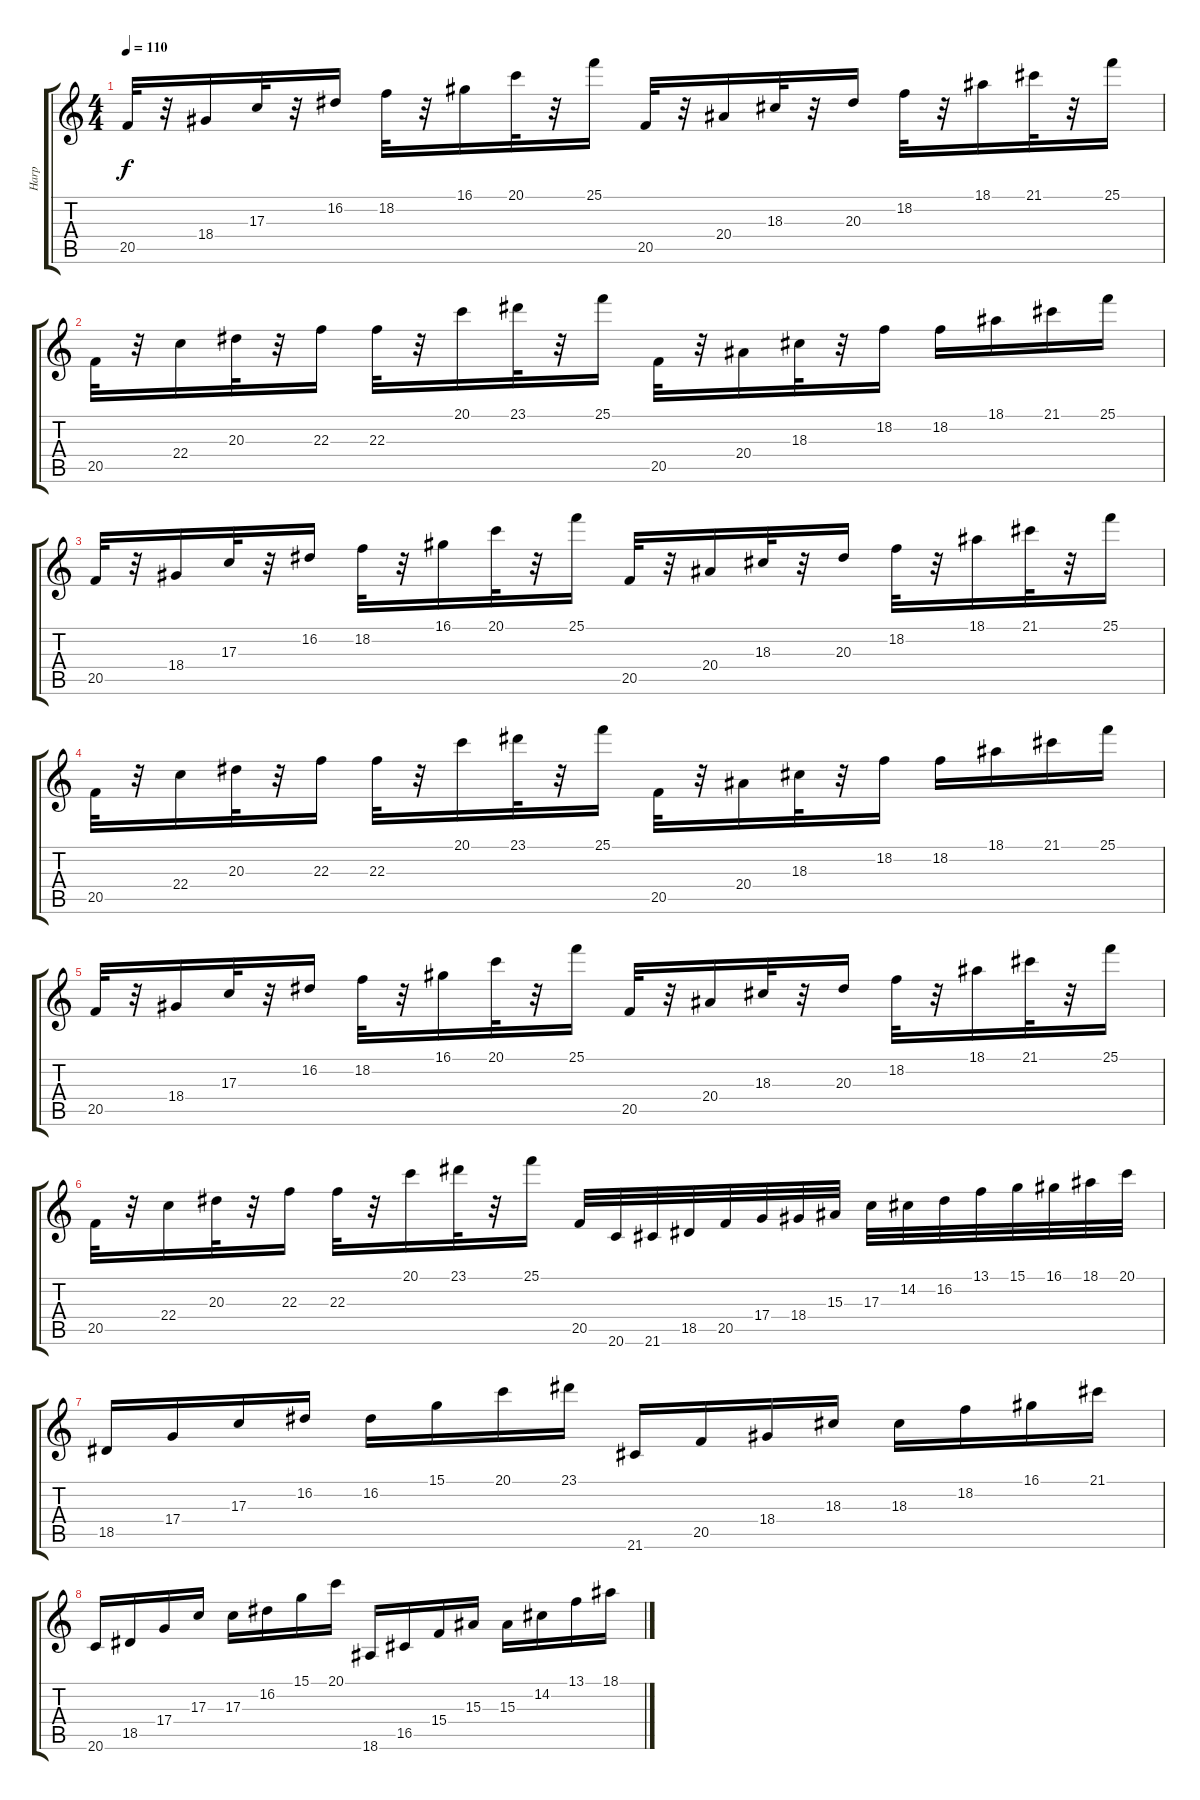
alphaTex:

\track ("Harp                " "Harp      ") {instrument orchestralharp}
\staff {score tabs}
\tuning (E4 B3 G3 D3 A2 E2) {hide}
\ts (4 4)
\tempo 110
\clef g2
\ks c
20.5.32{dy f} r.32 18.4.16 17.3.32 r.32 16.2.16 18.2.32 r.32 16.1.16 20.1.32 r.32 25.1.16 20.5.32 r.32 20.4.16 18.3.32 r.32 20.3.16 18.2.32 r.32 18.1.16 21.1.32 r.32 25.1.16 |
20.5.32 r.32 22.4.16 20.3.32 r.32 22.3.16 22.3.32 r.32 20.1.16 23.1.32 r.32 25.1.16 20.5.32 r.32 20.4.16 18.3.32 r.32 18.2.16 18.2.16 18.1.16 21.1.16 25.1.16 |
20.5.32 r.32 18.4.16 17.3.32 r.32 16.2.16 18.2.32 r.32 16.1.16 20.1.32 r.32 25.1.16 20.5.32 r.32 20.4.16 18.3.32 r.32 20.3.16 18.2.32 r.32 18.1.16 21.1.32 r.32 25.1.16 |
20.5.32 r.32 22.4.16 20.3.32 r.32 22.3.16 22.3.32 r.32 20.1.16 23.1.32 r.32 25.1.16 20.5.32 r.32 20.4.16 18.3.32 r.32 18.2.16 18.2.16 18.1.16 21.1.16 25.1.16 |
20.5.32 r.32 18.4.16 17.3.32 r.32 16.2.16 18.2.32 r.32 16.1.16 20.1.32 r.32 25.1.16 20.5.32 r.32 20.4.16 18.3.32 r.32 20.3.16 18.2.32 r.32 18.1.16 21.1.32 r.32 25.1.16 |
20.5.32 r.32 22.4.16 20.3.32 r.32 22.3.16 22.3.32 r.32 20.1.16 23.1.32 r.32 25.1.16 20.5.32 20.6.32 21.6.32 18.5.32 20.5.32 17.4.32 18.4.32 15.3.32 17.3.32 14.2.32 16.2.32 13.1.32 15.1.32 16.1.32 18.1.32 20.1.32 |
18.5.16 17.4.16 17.3.16 16.2.16 16.2.16 15.1.16 20.1.16 23.1.16 21.6.16 20.5.16 18.4.16 18.3.16 18.3.16 18.2.16 16.1.16 21.1.16 |
20.6.16 18.5.16 17.4.16 17.3.16 17.3.16 16.2.16 15.1.16 20.1.16 18.6.16 16.5.16 15.4.16 15.3.16 15.3.16 14.2.16 13.1.16 18.1.16
